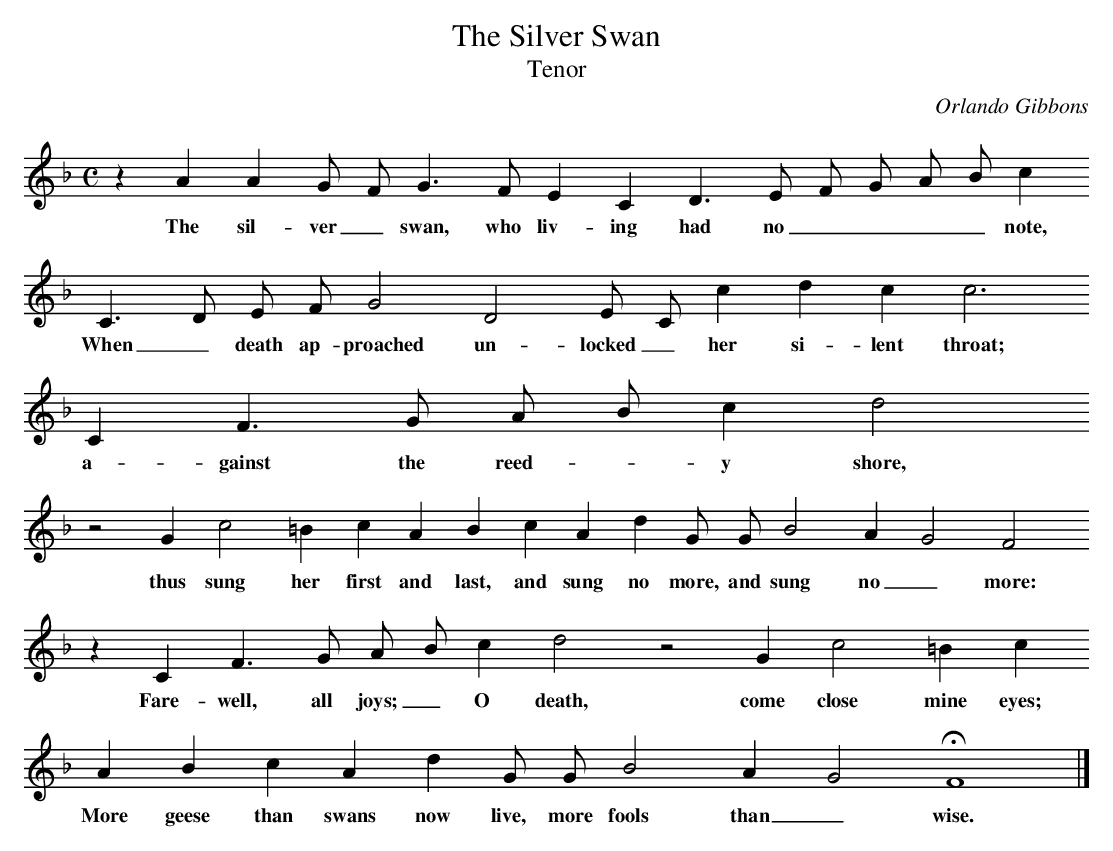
X:1
T:The Silver Swan
T:Tenor
C: Orlando Gibbons
M:C
L:1/4
K:F -8va
z A A G/ F/ G > F E C D > E F/ G/ A/ B/ c
w:The sil- ver _ swan, who liv- ing had no _ _ _ _ note,
C > D E/ F/ G2 D2 E/ C/ c d c c3
w:When _ death ap- proached un- locked _ her si- lent throat;
C F > G A/ B/ c d2
w:a- gainst the reed- * y shore,
z2 G c2 =B c A B c A d G/ G/ B2 A G2 F2
w:thus sung her first and last, and sung no more, and sung no _ more:
z C F > G A/ B/ c d2 z2 G c2 =B c
w:Fare- well, all joys; _ O death, come close mine eyes;
A B c A d G/ G/ B2 A G2 HF4 |]
w:More geese than swans now live, more fools than _ wise.
